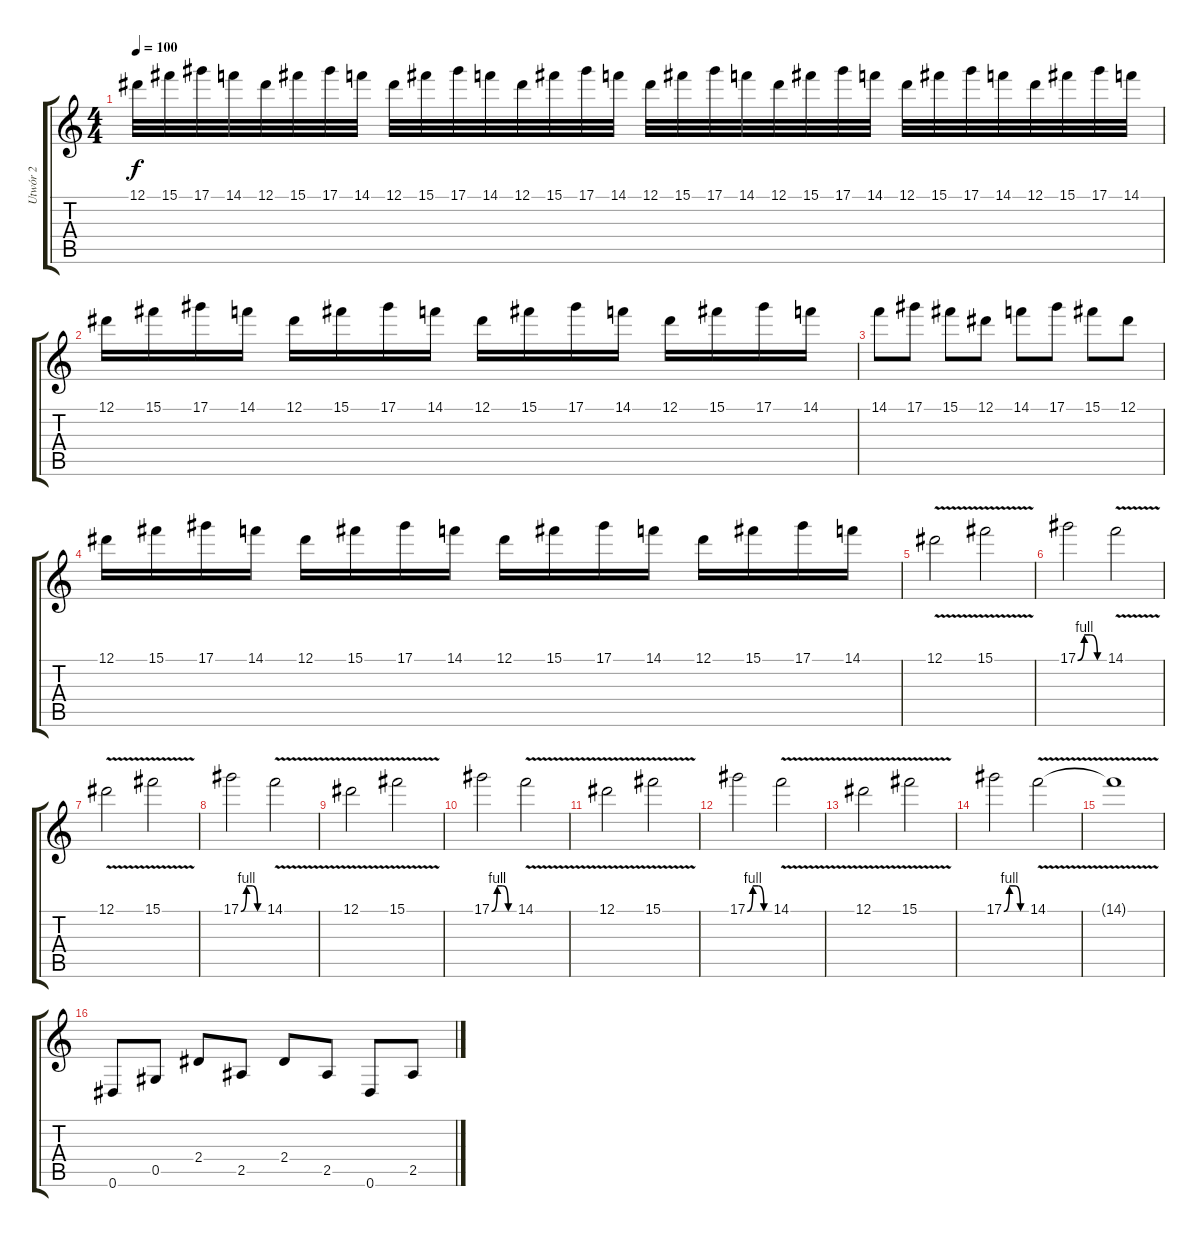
\track ("Utwór 2" "Utwór 2") {instrument distortionguitar}
\staff {score tabs}
\tuning (Eb4 Bb3 Gb3 Db3 Ab2 Eb2) {hide}
\ts (4 4)
\tempo 100
\clef g2
\ks c
12.1.32{dy f} 15.1.32 17.1.32 14.1.32 12.1.32 15.1.32 17.1.32 14.1.32 12.1.32 15.1.32 17.1.32 14.1.32 12.1.32 15.1.32 17.1.32 14.1.32 12.1.32 15.1.32 17.1.32 14.1.32 12.1.32 15.1.32 17.1.32 14.1.32 12.1.32 15.1.32 17.1.32 14.1.32 12.1.32 15.1.32 17.1.32 14.1.32 |
12.1.16 15.1.16 17.1.16 14.1.16 12.1.16 15.1.16 17.1.16 14.1.16 12.1.16 15.1.16 17.1.16 14.1.16 12.1.16 15.1.16 17.1.16 14.1.16 |
14.1.8 17.1.8 15.1.8 12.1.8 14.1.8 17.1.8 15.1.8 12.1.8 |
12.1.16 15.1.16 17.1.16 14.1.16 12.1.16 15.1.16 17.1.16 14.1.16 12.1.16 15.1.16 17.1.16 14.1.16 12.1.16 15.1.16 17.1.16 14.1.16 |
12.1{v}.2 15.1{v}.2 |
17.1{be (custom 0 0 15 4 30 4 45 0 60 0)}.2 14.1{v}.2 |
12.1{v}.2 15.1{v}.2 |
17.1{be (custom 0 0 15 4 30 4 45 0 60 0)}.2 14.1{v}.2 |
12.1{v}.2 15.1{v}.2 |
17.1{be (custom 0 0 15 4 30 4 45 0 60 0)}.2 14.1{v}.2 |
12.1{v}.2 15.1{v}.2 |
17.1{be (custom 0 0 15 4 30 4 45 0 60 0)}.2 14.1{v}.2 |
12.1{v}.2 15.1{v}.2 |
17.1{be (custom 0 0 15 4 30 4 45 0 60 0)}.2 14.1{v}.2 |
14.1{t}.1 |
0.6.8{volume 16} 0.5.8 2.4.8 2.5.8 2.4.8 2.5.8 0.6.8 2.5.8
